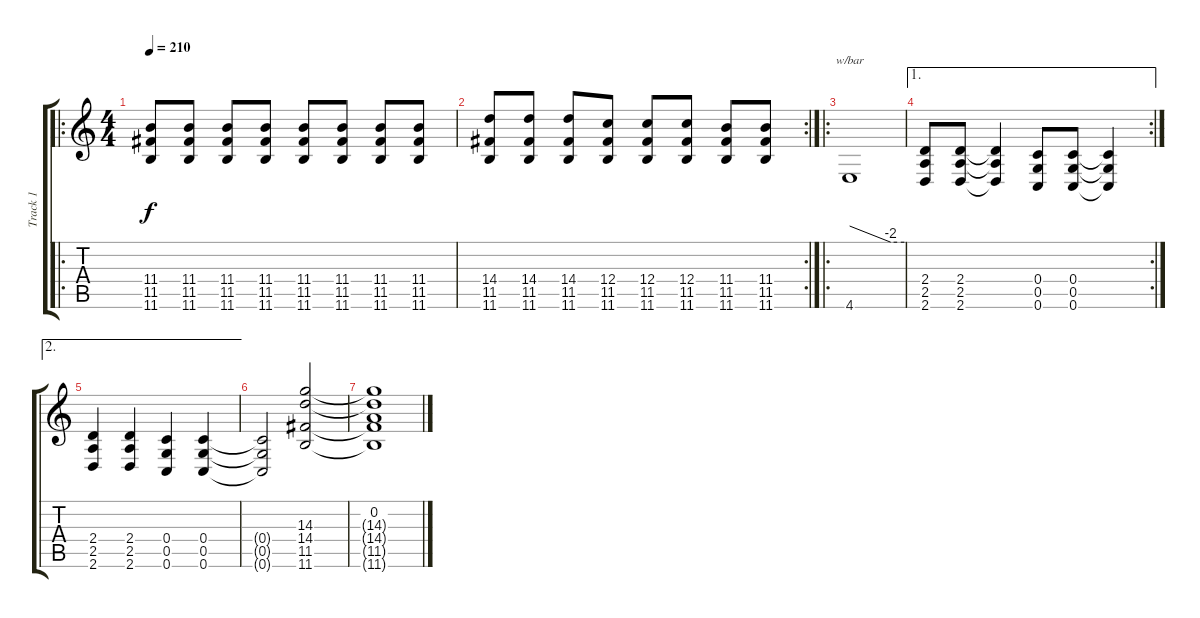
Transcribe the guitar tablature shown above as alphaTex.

\track ("Track 1" "Track 1") {instrument overdrivenguitar}
\staff {score tabs}
\tuning (D4 A3 F3 C3 G2 C2) {hide}
\ro
\ts (4 4)
\tempo 210
\clef g2
\ks c
(11.4 11.5 11.6).8{dy f} (11.4 11.5 11.6).8 (11.4 11.5 11.6).8 (11.4 11.5 11.6).8 (11.4 11.5 11.6).8 (11.4 11.5 11.6).8 (11.4 11.5 11.6).8 (11.4 11.5 11.6).8 |
\rc 2
(14.4 11.5 11.6).8 (14.4 11.5 11.6).8 (14.4 11.5 11.6).8 (12.4 11.5 11.6).8 (12.4 11.5 11.6).8 (12.4 11.5 11.6).8 (11.4 11.5 11.6).8 (11.4 11.5 11.6).8 |
\ro
4.6.1{tbe (custom default 0 0 45 -8 60 -8)} |
\ae 1
\rc 2
(2.4 2.5 2.6).8 (2.4 2.5 2.6).8 (2.4{t} 2.5{t} 2.6{t}).4 (0.4 0.5 0.6).8 (0.4 0.5 0.6).8 (0.4{t} 0.5{t} 0.6{t}).4 |
\ae 2
(2.4 2.5 2.6).4 (2.4 2.5 2.6).4 (0.4 0.5 0.6).4 (0.4 0.5 0.6).4 |
(0.4{t} 0.5{t} 0.6{t}).2 (14.3 14.4 11.5 11.6).2 |
(0.2 14.3{t} 14.4{t} 11.5{t} 11.6{t}).1
